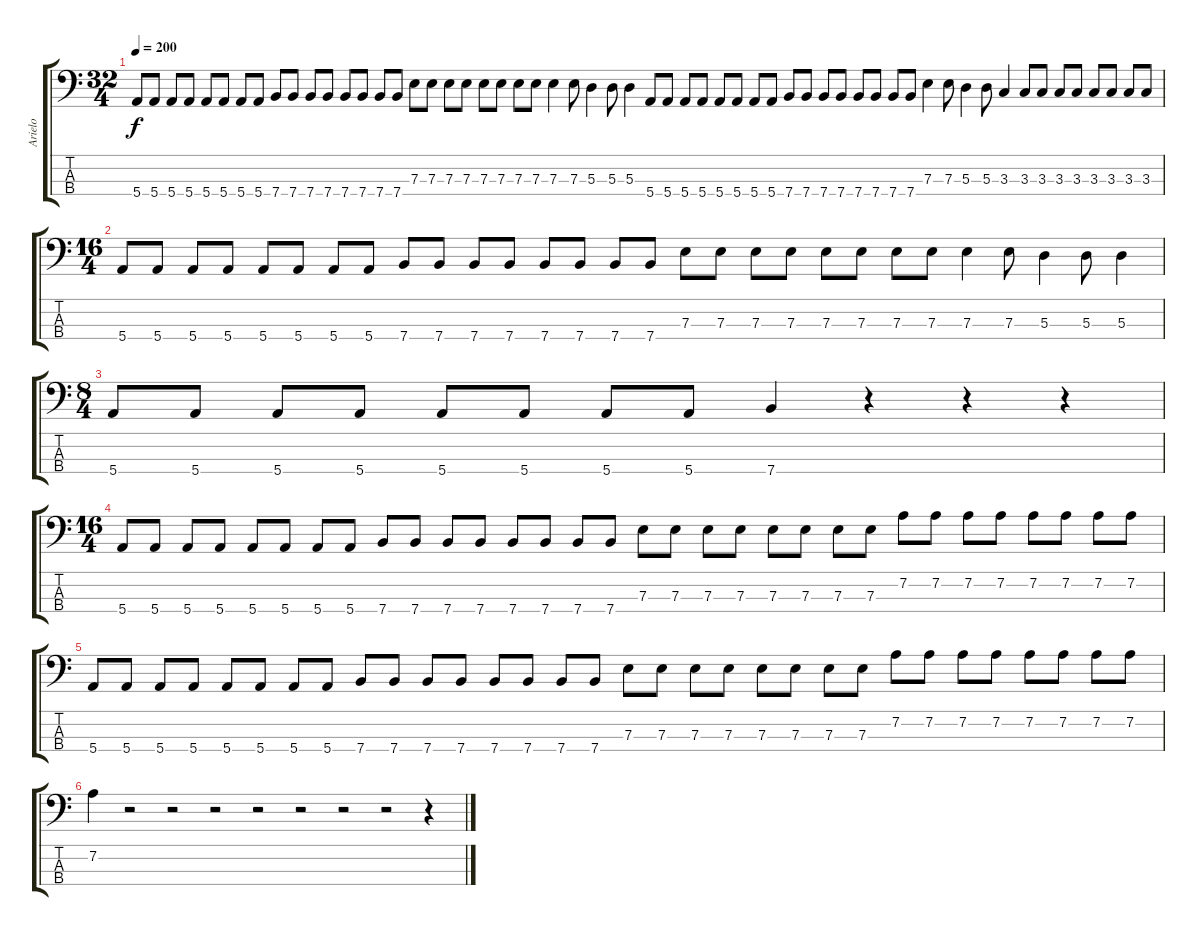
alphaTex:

\track ("Arielo" "Arielo") {instrument electricbasspick}
\staff {score tabs}
\tuning (G2 D2 A1 E1) {hide}
\ts (32 4)
\tempo 200
\clef f4
\ks c
5.4.8{dy f} 5.4.8 5.4.8 5.4.8 5.4.8 5.4.8 5.4.8 5.4.8 7.4.8 7.4.8 7.4.8 7.4.8 7.4.8 7.4.8 7.4.8 7.4.8 7.3.8 7.3.8 7.3.8 7.3.8 7.3.8 7.3.8 7.3.8 7.3.8 7.3.4 7.3.8 5.3.4 5.3.8 5.3.4 5.4.8 5.4.8 5.4.8 5.4.8 5.4.8 5.4.8 5.4.8 5.4.8 7.4.8 7.4.8 7.4.8 7.4.8 7.4.8 7.4.8 7.4.8 7.4.8 7.3.4 7.3.8 5.3.4 5.3.8 3.3.4 3.3.8 3.3.8 3.3.8 3.3.8 3.3.8 3.3.8 3.3.8 3.3.8 |
\ts (16 4)
5.4.8 5.4.8 5.4.8 5.4.8 5.4.8 5.4.8 5.4.8 5.4.8 7.4.8 7.4.8 7.4.8 7.4.8 7.4.8 7.4.8 7.4.8 7.4.8 7.3.8 7.3.8 7.3.8 7.3.8 7.3.8 7.3.8 7.3.8 7.3.8 7.3.4 7.3.8 5.3.4 5.3.8 5.3.4 |
\ts (8 4)
5.4.8 5.4.8 5.4.8 5.4.8 5.4.8 5.4.8 5.4.8 5.4.8 7.4.4 r.4 r.4 r.4 |
\ts (16 4)
5.4.8 5.4.8 5.4.8 5.4.8 5.4.8 5.4.8 5.4.8 5.4.8 7.4.8 7.4.8 7.4.8 7.4.8 7.4.8 7.4.8 7.4.8 7.4.8 7.3.8 7.3.8 7.3.8 7.3.8 7.3.8 7.3.8 7.3.8 7.3.8 7.2.8 7.2.8 7.2.8 7.2.8 7.2.8 7.2.8 7.2.8 7.2.8 |
5.4.8 5.4.8 5.4.8 5.4.8 5.4.8 5.4.8 5.4.8 5.4.8 7.4.8 7.4.8 7.4.8 7.4.8 7.4.8 7.4.8 7.4.8 7.4.8 7.3.8 7.3.8 7.3.8 7.3.8 7.3.8 7.3.8 7.3.8 7.3.8 7.2.8 7.2.8 7.2.8 7.2.8 7.2.8 7.2.8 7.2.8 7.2.8 |
7.2.4 r.2 r.2 r.2 r.2 r.2 r.2 r.2 r.4
